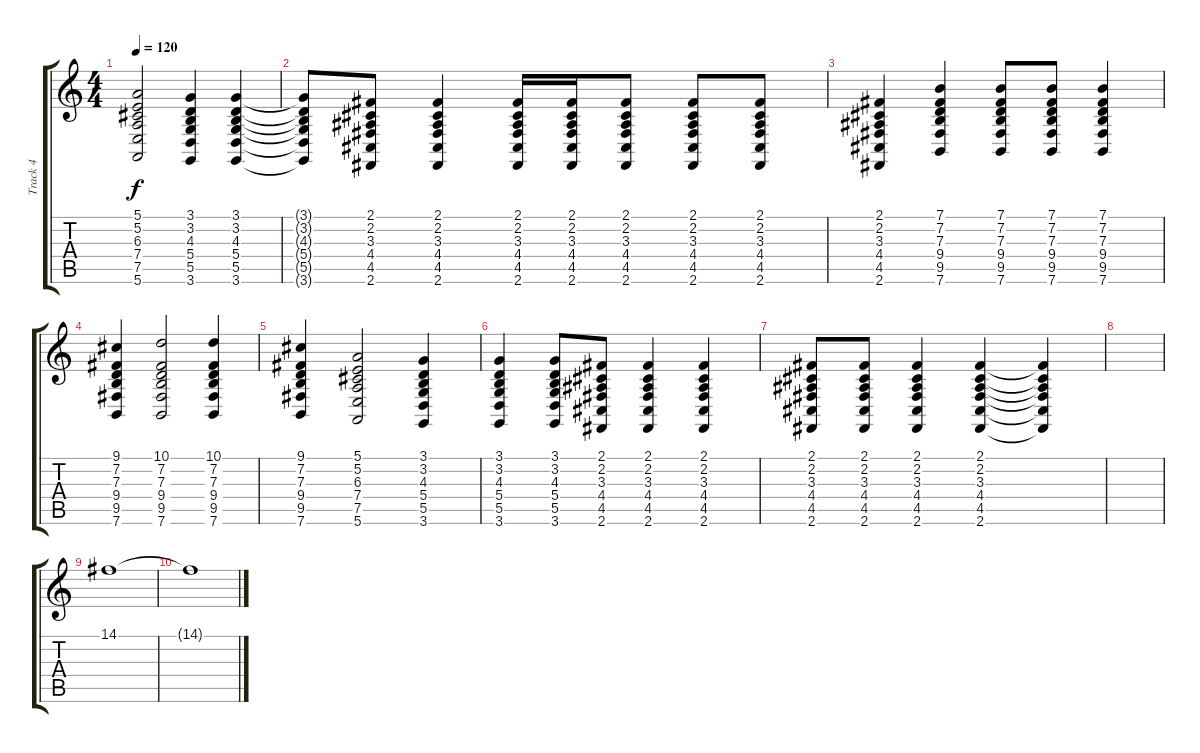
\track ("Track 4" "Track 4") {instrument choiraahs}
\staff {score tabs}
\tuning (E4 B3 G3 D3 A2 E2) {hide}
\ts (4 4)
\tempo 120
\clef g2
\ks c
(5.1 5.2 6.3 7.4 7.5 5.6).2{dy f} (3.1 3.2 4.3 5.4 5.5 3.6).4 (3.1 3.2 4.3 5.4 5.5 3.6).4 |
(3.1{t} 3.2{t} 4.3{t} 5.4{t} 5.5{t} 3.6{t}).8 (2.1 2.2 3.3 4.4 4.5 2.6).8 (2.1 2.2 3.3 4.4 4.5 2.6).4 (2.1 2.2 3.3 4.4 4.5 2.6).16 (2.1 2.2 3.3 4.4 4.5 2.6).16 (2.1 2.2 3.3 4.4 4.5 2.6).8 (2.1 2.2 3.3 4.4 4.5 2.6).8 (2.1 2.2 3.3 4.4 4.5 2.6).8 |
(2.1 2.2 3.3 4.4 4.5 2.6).4 (7.1 7.2 7.3 9.4 9.5 7.6).4 (7.1 7.2 7.3 9.4 9.5 7.6).8 (7.1 7.2 7.3 9.4 9.5 7.6).8 (7.1 7.2 7.3 9.4 9.5 7.6).4 |
(9.1 7.2 7.3 9.4 9.5 7.6).4 (10.1 7.2 7.3 9.4 9.5 7.6).2 (10.1 7.2 7.3 9.4 9.5 7.6).4 |
(9.1 7.2 7.3 9.4 9.5 7.6).4 (5.1 5.2 6.3 7.4 7.5 5.6).2 (3.1 3.2 4.3 5.4 5.5 3.6).4 |
(3.1 3.2 4.3 5.4 5.5 3.6).4 (3.1 3.2 4.3 5.4 5.5 3.6).8 (2.1 2.2 3.3 4.4 4.5 2.6).8 (2.1 2.2 3.3 4.4 4.5 2.6).4 (2.1 2.2 3.3 4.4 4.5 2.6).4 |
(2.1 2.2 3.3 4.4 4.5 2.6).8 (2.1 2.2 3.3 4.4 4.5 2.6).8 (2.1 2.2 3.3 4.4 4.5 2.6).4 (2.1 2.2 3.3 4.4 4.5 2.6).4 (2.1{t} 2.2{t} 3.3{t} 4.4{t} 4.5{t} 2.6{t}).4 |
|
14.1.1 |
14.1{t}.1
